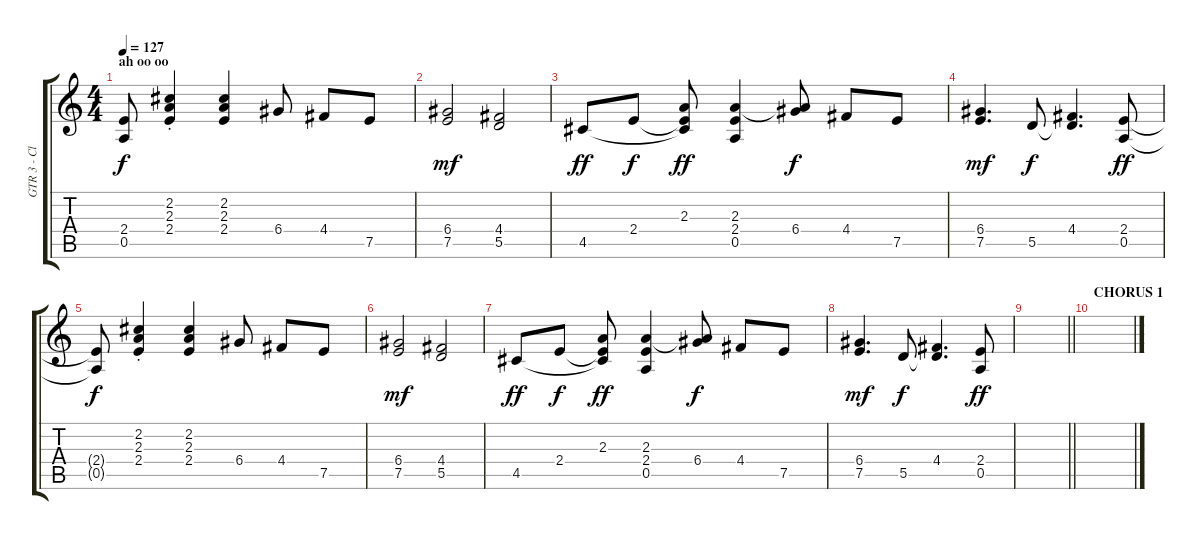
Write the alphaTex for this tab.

\track ("GTR 3 - Clean Electric" "GTR 3 - Cl") {instrument electricguitarjazz}
\staff {score tabs}
\tuning (E4 B3 G3 D3 A2 E2) {hide}
\ts (4 4)
\section ("" "ah oo oo")
\tempo 127
\clef g2
\ks c
(2.4{t} 0.5{t}).8{dy f} (2.2{st} 2.3{st} 2.4{st}).4 (2.2 2.3 2.4).4 6.4.8 4.4.8 7.5.8 |
(6.4 7.5).2{dy mf} (4.4 5.5).2 |
4.5.8{dy ff} 2.4.8{dy f} (2.3 2.4{t} 4.5{t}).8{dy ff} (2.3 2.4 0.5).4 (2.3{t} 6.4).8{dy f} 4.4.8 7.5.8 |
(6.4 7.5).4{d dy mf} 5.5.8{dy f} (4.4 5.5{t}).4{d} (2.4 0.5).8{dy ff} |
(2.4{t} 0.5{t}).8{dy f} (2.2{st} 2.3{st} 2.4{st}).4 (2.2 2.3 2.4).4 6.4.8 4.4.8 7.5.8 |
(6.4 7.5).2{dy mf} (4.4 5.5).2 |
4.5.8{dy ff} 2.4.8{dy f} (2.3 2.4{t} 4.5{t}).8{dy ff} (2.3 2.4 0.5).4 (2.3{t} 6.4).8{dy f} 4.4.8 7.5.8 |
(6.4 7.5).4{d dy mf} 5.5.8{dy f} (4.4 5.5{t}).4{d} (2.4 0.5).8{dy ff} |
\barLineRight lightlight
|
\section ("" "CHORUS 1")
